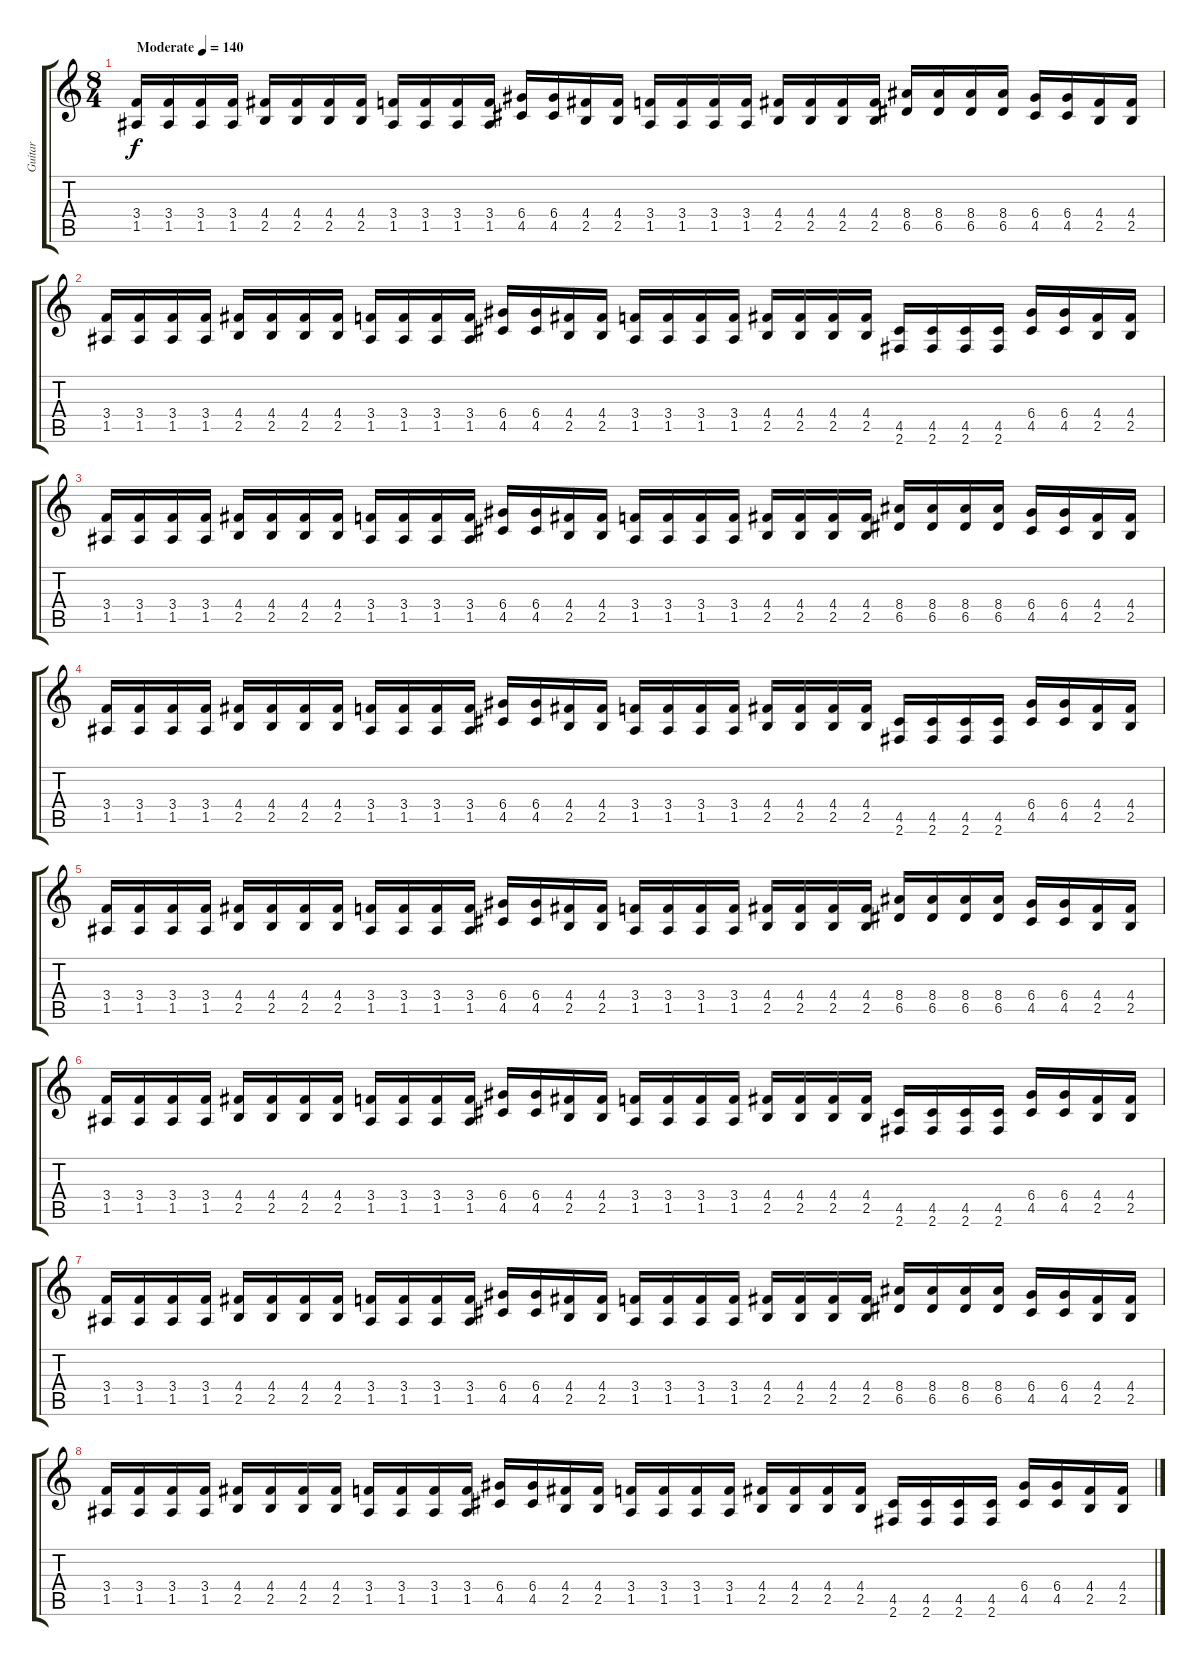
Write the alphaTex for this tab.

\track ("Guitar" "Guitar") {instrument distortionguitar}
\staff {score tabs}
\tuning (E4 B3 G3 D3 A2 E2) {hide}
\ts (8 4)
\tempo (140 "Moderate")
\clef g2
\ks c
(3.4 1.5).16{dy f instrument distortionguitar} (3.4 1.5).16 (3.4 1.5).16 (3.4 1.5).16 (4.4 2.5).16 (4.4 2.5).16 (4.4 2.5).16 (4.4 2.5).16 (3.4 1.5).16 (3.4 1.5).16 (3.4 1.5).16 (3.4 1.5).16 (6.4 4.5).16 (6.4 4.5).16 (4.4 2.5).16 (4.4 2.5).16 (3.4 1.5).16 (3.4 1.5).16 (3.4 1.5).16 (3.4 1.5).16 (4.4 2.5).16 (4.4 2.5).16 (4.4 2.5).16 (4.4 2.5).16 (8.4 6.5).16 (8.4 6.5).16 (8.4 6.5).16 (8.4 6.5).16 (6.4 4.5).16 (6.4 4.5).16 (4.4 2.5).16 (4.4 2.5).16 |
(3.4 1.5).16 (3.4 1.5).16 (3.4 1.5).16 (3.4 1.5).16 (4.4 2.5).16 (4.4 2.5).16 (4.4 2.5).16 (4.4 2.5).16 (3.4 1.5).16 (3.4 1.5).16 (3.4 1.5).16 (3.4 1.5).16 (6.4 4.5).16 (6.4 4.5).16 (4.4 2.5).16 (4.4 2.5).16 (3.4 1.5).16 (3.4 1.5).16 (3.4 1.5).16 (3.4 1.5).16 (4.4 2.5).16 (4.4 2.5).16 (4.4 2.5).16 (4.4 2.5).16 (4.5 2.6).16 (4.5 2.6).16 (4.5 2.6).16 (4.5 2.6).16 (6.4 4.5).16 (6.4 4.5).16 (4.4 2.5).16 (4.4 2.5).16 |
(3.4 1.5).16 (3.4 1.5).16 (3.4 1.5).16 (3.4 1.5).16 (4.4 2.5).16 (4.4 2.5).16 (4.4 2.5).16 (4.4 2.5).16 (3.4 1.5).16 (3.4 1.5).16 (3.4 1.5).16 (3.4 1.5).16 (6.4 4.5).16 (6.4 4.5).16 (4.4 2.5).16 (4.4 2.5).16 (3.4 1.5).16 (3.4 1.5).16 (3.4 1.5).16 (3.4 1.5).16 (4.4 2.5).16 (4.4 2.5).16 (4.4 2.5).16 (4.4 2.5).16 (8.4 6.5).16 (8.4 6.5).16 (8.4 6.5).16 (8.4 6.5).16 (6.4 4.5).16 (6.4 4.5).16 (4.4 2.5).16 (4.4 2.5).16 |
(3.4 1.5).16 (3.4 1.5).16 (3.4 1.5).16 (3.4 1.5).16 (4.4 2.5).16 (4.4 2.5).16 (4.4 2.5).16 (4.4 2.5).16 (3.4 1.5).16 (3.4 1.5).16 (3.4 1.5).16 (3.4 1.5).16 (6.4 4.5).16 (6.4 4.5).16 (4.4 2.5).16 (4.4 2.5).16 (3.4 1.5).16 (3.4 1.5).16 (3.4 1.5).16 (3.4 1.5).16 (4.4 2.5).16 (4.4 2.5).16 (4.4 2.5).16 (4.4 2.5).16 (4.5 2.6).16 (4.5 2.6).16 (4.5 2.6).16 (4.5 2.6).16 (6.4 4.5).16 (6.4 4.5).16 (4.4 2.5).16 (4.4 2.5).16 |
(3.4 1.5).16 (3.4 1.5).16 (3.4 1.5).16 (3.4 1.5).16 (4.4 2.5).16 (4.4 2.5).16 (4.4 2.5).16 (4.4 2.5).16 (3.4 1.5).16 (3.4 1.5).16 (3.4 1.5).16 (3.4 1.5).16 (6.4 4.5).16 (6.4 4.5).16 (4.4 2.5).16 (4.4 2.5).16 (3.4 1.5).16 (3.4 1.5).16 (3.4 1.5).16 (3.4 1.5).16 (4.4 2.5).16 (4.4 2.5).16 (4.4 2.5).16 (4.4 2.5).16 (8.4 6.5).16 (8.4 6.5).16 (8.4 6.5).16 (8.4 6.5).16 (6.4 4.5).16 (6.4 4.5).16 (4.4 2.5).16 (4.4 2.5).16 |
(3.4 1.5).16 (3.4 1.5).16 (3.4 1.5).16 (3.4 1.5).16 (4.4 2.5).16 (4.4 2.5).16 (4.4 2.5).16 (4.4 2.5).16 (3.4 1.5).16 (3.4 1.5).16 (3.4 1.5).16 (3.4 1.5).16 (6.4 4.5).16 (6.4 4.5).16 (4.4 2.5).16 (4.4 2.5).16 (3.4 1.5).16 (3.4 1.5).16 (3.4 1.5).16 (3.4 1.5).16 (4.4 2.5).16 (4.4 2.5).16 (4.4 2.5).16 (4.4 2.5).16 (4.5 2.6).16 (4.5 2.6).16 (4.5 2.6).16 (4.5 2.6).16 (6.4 4.5).16 (6.4 4.5).16 (4.4 2.5).16 (4.4 2.5).16 |
(3.4 1.5).16 (3.4 1.5).16 (3.4 1.5).16 (3.4 1.5).16 (4.4 2.5).16 (4.4 2.5).16 (4.4 2.5).16 (4.4 2.5).16 (3.4 1.5).16 (3.4 1.5).16 (3.4 1.5).16 (3.4 1.5).16 (6.4 4.5).16 (6.4 4.5).16 (4.4 2.5).16 (4.4 2.5).16 (3.4 1.5).16 (3.4 1.5).16 (3.4 1.5).16 (3.4 1.5).16 (4.4 2.5).16 (4.4 2.5).16 (4.4 2.5).16 (4.4 2.5).16 (8.4 6.5).16 (8.4 6.5).16 (8.4 6.5).16 (8.4 6.5).16 (6.4 4.5).16 (6.4 4.5).16 (4.4 2.5).16 (4.4 2.5).16 |
(3.4 1.5).16 (3.4 1.5).16 (3.4 1.5).16 (3.4 1.5).16 (4.4 2.5).16 (4.4 2.5).16 (4.4 2.5).16 (4.4 2.5).16 (3.4 1.5).16 (3.4 1.5).16 (3.4 1.5).16 (3.4 1.5).16 (6.4 4.5).16 (6.4 4.5).16 (4.4 2.5).16 (4.4 2.5).16 (3.4 1.5).16 (3.4 1.5).16 (3.4 1.5).16 (3.4 1.5).16 (4.4 2.5).16 (4.4 2.5).16 (4.4 2.5).16 (4.4 2.5).16 (4.5 2.6).16 (4.5 2.6).16 (4.5 2.6).16 (4.5 2.6).16 (6.4 4.5).16 (6.4 4.5).16 (4.4 2.5).16 (4.4 2.5).16
